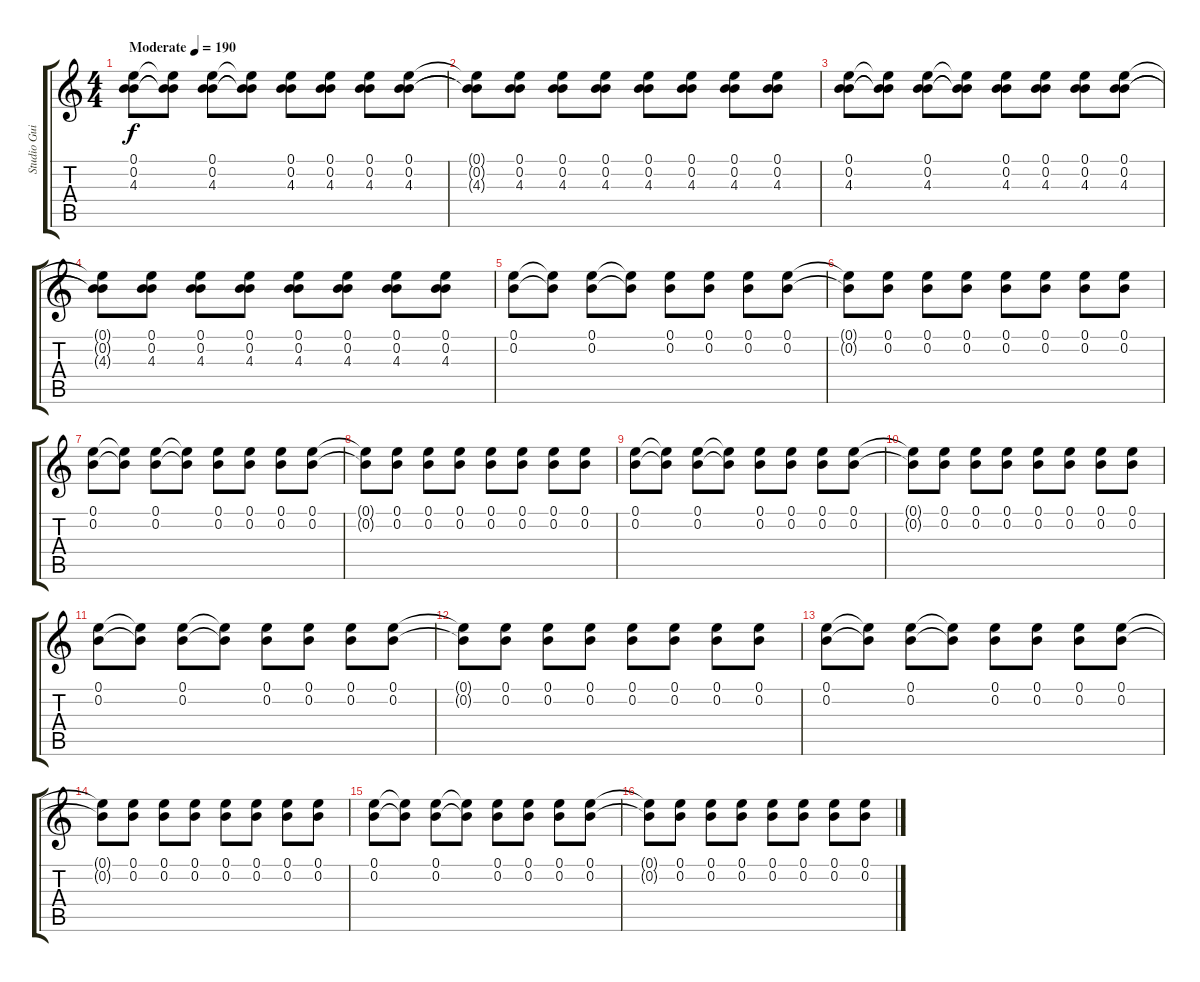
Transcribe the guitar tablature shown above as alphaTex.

\track ("Studio Guitar" "Studio Gui") {instrument acousticguitarsteel}
\staff {score tabs}
\tuning (E4 B3 G3 D3 A2 E2) {hide}
\ts (4 4)
\tempo (190 "Moderate")
\clef g2
\ks c
(0.1 0.2 4.3).8{dy f instrument acousticguitarsteel} (0.1{t} 0.2{t} 4.3{t}).8 (0.1 0.2 4.3).8 (0.1{t} 0.2{t} 4.3{t}).8 (0.1 0.2 4.3).8 (0.1 0.2 4.3).8 (0.1 0.2 4.3).8 (0.1 0.2 4.3).8 |
(0.1{t} 0.2{t} 4.3{t}).8 (0.1 0.2 4.3).8 (0.1 0.2 4.3).8 (0.1 0.2 4.3).8 (0.1 0.2 4.3).8 (0.1 0.2 4.3).8 (0.1 0.2 4.3).8 (0.1 0.2 4.3).8 |
(0.1 0.2 4.3).8 (0.1{t} 0.2{t} 4.3{t}).8 (0.1 0.2 4.3).8 (0.1{t} 0.2{t} 4.3{t}).8 (0.1 0.2 4.3).8 (0.1 0.2 4.3).8 (0.1 0.2 4.3).8 (0.1 0.2 4.3).8 |
(0.1{t} 0.2{t} 4.3{t}).8 (0.1 0.2 4.3).8 (0.1 0.2 4.3).8 (0.1 0.2 4.3).8 (0.1 0.2 4.3).8 (0.1 0.2 4.3).8 (0.1 0.2 4.3).8 (0.1 0.2 4.3).8 |
(0.1 0.2).8 (0.1{t} 0.2{t}).8 (0.1 0.2).8 (0.1{t} 0.2{t}).8 (0.1 0.2).8 (0.1 0.2).8 (0.1 0.2).8 (0.1 0.2).8 |
(0.1{t} 0.2{t}).8 (0.1 0.2).8 (0.1 0.2).8 (0.1 0.2).8 (0.1 0.2).8 (0.1 0.2).8 (0.1 0.2).8 (0.1 0.2).8 |
(0.1 0.2).8 (0.1{t} 0.2{t}).8 (0.1 0.2).8 (0.1{t} 0.2{t}).8 (0.1 0.2).8 (0.1 0.2).8 (0.1 0.2).8 (0.1 0.2).8 |
(0.1{t} 0.2{t}).8 (0.1 0.2).8 (0.1 0.2).8 (0.1 0.2).8 (0.1 0.2).8 (0.1 0.2).8 (0.1 0.2).8 (0.1 0.2).8 |
(0.1 0.2).8 (0.1{t} 0.2{t}).8 (0.1 0.2).8 (0.1{t} 0.2{t}).8 (0.1 0.2).8 (0.1 0.2).8 (0.1 0.2).8 (0.1 0.2).8 |
(0.1{t} 0.2{t}).8 (0.1 0.2).8 (0.1 0.2).8 (0.1 0.2).8 (0.1 0.2).8 (0.1 0.2).8 (0.1 0.2).8 (0.1 0.2).8 |
(0.1 0.2).8 (0.1{t} 0.2{t}).8 (0.1 0.2).8 (0.1{t} 0.2{t}).8 (0.1 0.2).8 (0.1 0.2).8 (0.1 0.2).8 (0.1 0.2).8 |
(0.1{t} 0.2{t}).8 (0.1 0.2).8 (0.1 0.2).8 (0.1 0.2).8 (0.1 0.2).8 (0.1 0.2).8 (0.1 0.2).8 (0.1 0.2).8 |
(0.1 0.2).8 (0.1{t} 0.2{t}).8 (0.1 0.2).8 (0.1{t} 0.2{t}).8 (0.1 0.2).8 (0.1 0.2).8 (0.1 0.2).8 (0.1 0.2).8 |
(0.1{t} 0.2{t}).8 (0.1 0.2).8 (0.1 0.2).8 (0.1 0.2).8 (0.1 0.2).8 (0.1 0.2).8 (0.1 0.2).8 (0.1 0.2).8 |
(0.1 0.2).8 (0.1{t} 0.2{t}).8 (0.1 0.2).8 (0.1{t} 0.2{t}).8 (0.1 0.2).8 (0.1 0.2).8 (0.1 0.2).8 (0.1 0.2).8 |
(0.1{t} 0.2{t}).8 (0.1 0.2).8 (0.1 0.2).8 (0.1 0.2).8 (0.1 0.2).8 (0.1 0.2).8 (0.1 0.2).8 (0.1 0.2).8
